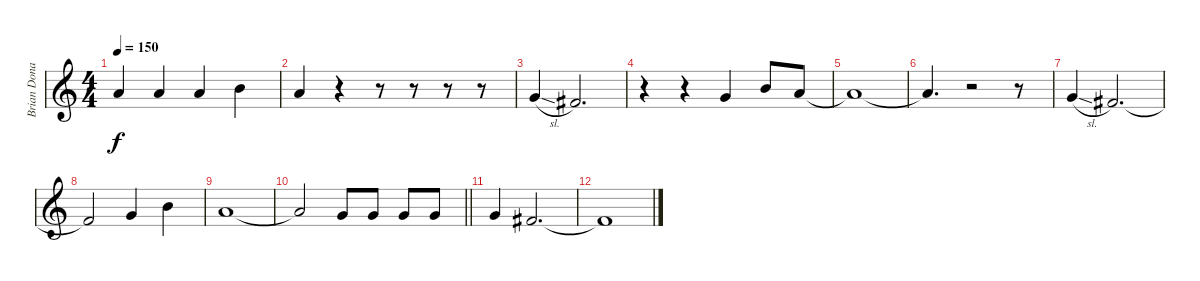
\track ("Brian Donahue (Backup Vocals/Harmonies)" "Brian Dona") {instrument clarinet}
\staff {score}
\tuning (E4 B3 G3 D3 A2 E2) {hide}
\ts (4 4)
\tempo 150
\clef g2
\ks c
10.2.4{dy f} 10.2.4 10.2.4 12.2.4 |
10.2.4 r.4 r.8 r.8 r.8 r.8 |
8.2{sl}.4 7.2.2{d} |
r.4 r.4 8.2.4 12.2.8 10.2.8 |
10.2{t}.1 |
10.2{t}.4{d} r.2 r.8 |
8.2{sl}.4 7.2.2{d} |
7.2{t}.2 8.2.4 12.2.4 |
10.2.1 |
\barLineRight lightlight
10.2{t}.2 8.2.8 8.2.8 8.2.8 8.2.8 |
8.2.4 7.2.2{d} |
7.2{t}.1
